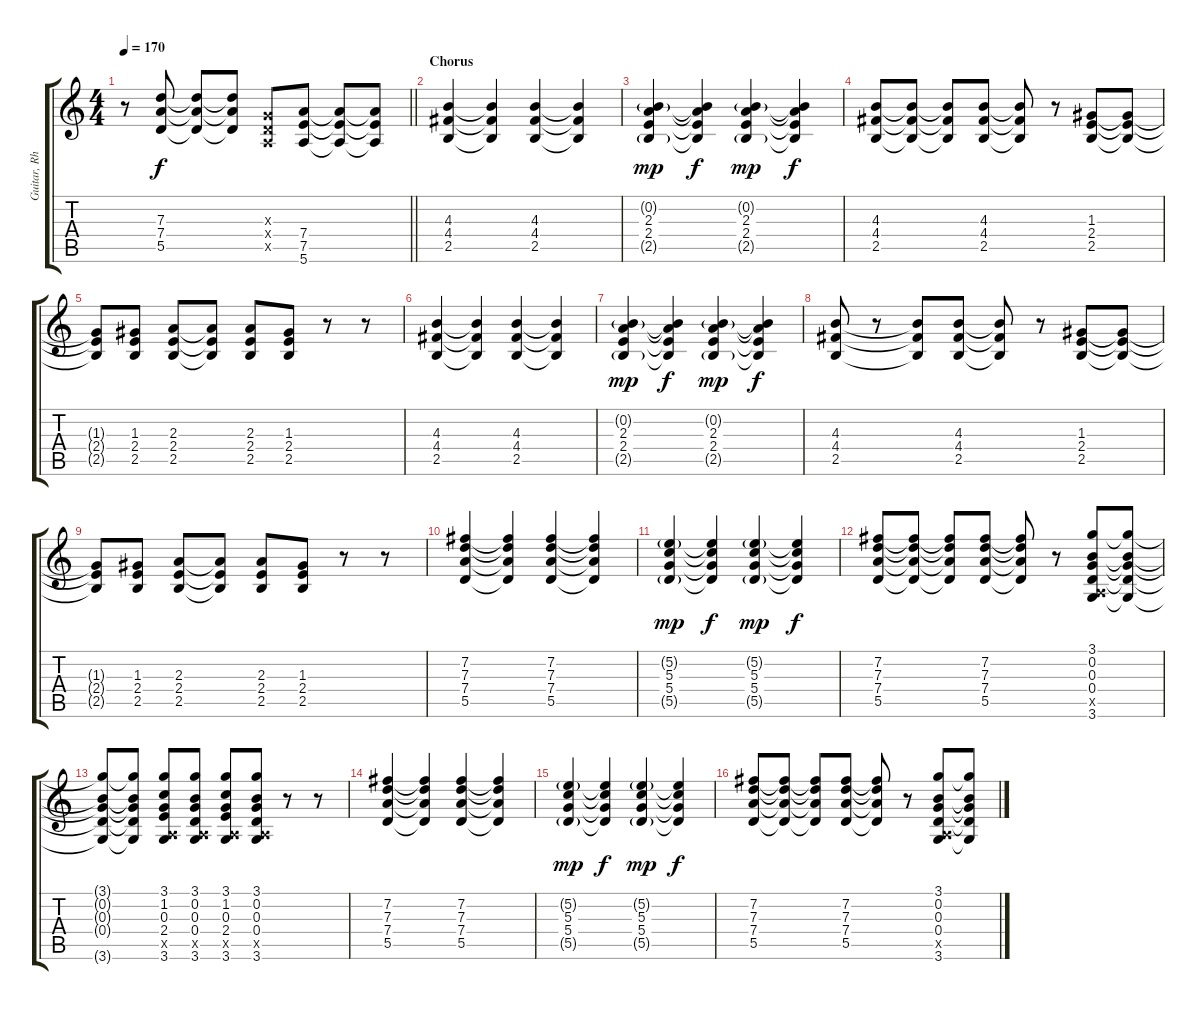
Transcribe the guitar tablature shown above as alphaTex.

\track ("Guitar, Rhythm" "Guitar, Rh") {instrument overdrivenguitar}
\staff {score tabs}
\tuning (E4 B3 G3 D3 A2 E2) {hide}
\ts (4 4)
\tempo 170
\clef g2
\barLineRight lightlight
\ks c
r.8{dy f} (7.3 7.4 5.5).8 (7.3{t} 7.4{t} 5.5{t}).8 (7.3{t} 7.4{t} 5.5{t}).8 (0.3{x} 0.4{x} 0.5{x}).8 (7.4 7.5 5.6).8 (7.4{t} 7.5{t} 5.6{t}).8 (7.4{t} 7.5{t} 5.6{t}).8 |
\section ("" "Chorus")
(4.3 4.4 2.5).4 (4.3{t} 4.4{t} 2.5{t}).4 (4.3 4.4 2.5).4 (4.3{t} 4.4{t} 2.5{t}).4 |
(0.2{g} 2.3 2.4 2.5{g}).4{dy mp} (0.2{t} 2.3{t} 2.4{t} 2.5{t}).4{dy f} (0.2{g} 2.3 2.4 2.5{g}).4{dy mp} (0.2{t} 2.3{t} 2.4{t} 2.5{t}).4{dy f} |
(4.3 4.4 2.5).8 (4.3{t} 4.4{t} 2.5{t}).8 (4.3{t} 4.4{t} 2.5{t}).8 (4.3 4.4 2.5).8 (4.3{t} 4.4{t} 2.5{t}).8 r.8 (1.3 2.4 2.5).8 (1.3{t} 2.4{t} 2.5{t}).8 |
(1.3{t} 2.4{t} 2.5{t}).8 (1.3 2.4 2.5).8 (2.3 2.4 2.5).8 (2.3{t} 2.4{t} 2.5{t}).8 (2.3 2.4 2.5).8 (1.3 2.4 2.5).8 r.8 r.8 |
(4.3 4.4 2.5).4 (4.3{t} 4.4{t} 2.5{t}).4 (4.3 4.4 2.5).4 (4.3{t} 4.4{t} 2.5{t}).4 |
(0.2{g} 2.3 2.4 2.5{g}).4{dy mp} (0.2{t} 2.3{t} 2.4{t} 2.5{t}).4{dy f} (0.2{g} 2.3 2.4 2.5{g}).4{dy mp} (0.2{t} 2.3{t} 2.4{t} 2.5{t}).4{dy f} |
(4.3 4.4 2.5).8 r.8 (4.3{t} 4.4{t} 2.5{t}).8 (4.3 4.4 2.5).8 (4.3{t} 4.4{t} 2.5{t}).8 r.8 (1.3 2.4 2.5).8 (1.3{t} 2.4{t} 2.5{t}).8 |
(1.3{t} 2.4{t} 2.5{t}).8 (1.3 2.4 2.5).8 (2.3 2.4 2.5).8 (2.3{t} 2.4{t} 2.5{t}).8 (2.3 2.4 2.5).8 (1.3 2.4 2.5).8 r.8 r.8 |
(7.2 7.3 7.4 5.5).4 (7.2{t} 7.3{t} 7.4{t} 5.5{t}).4 (7.2 7.3 7.4 5.5).4 (7.2{t} 7.3{t} 7.4{t} 5.5{t}).4 |
(5.2{g} 5.3 5.4 5.5{g}).4{dy mp} (5.2{t} 5.3{t} 5.4{t} 5.5{t}).4{dy f} (5.2{g} 5.3 5.4 5.5{g}).4{dy mp} (5.2{t} 5.3{t} 5.4{t} 5.5{t}).4{dy f} |
(7.2 7.3 7.4 5.5).8 (7.2{t} 7.3{t} 7.4{t} 5.5{t}).8 (7.2{t} 7.3{t} 7.4{t} 5.5{t}).8 (7.2 7.3 7.4 5.5).8 (7.2{t} 7.3{t} 7.4{t} 5.5{t}).8 r.8 (3.1 0.2 0.3 0.4 0.5{x} 3.6).8 (3.1{t} 0.2{t} 0.3{t} 0.4{t} 3.6{t}).8 |
(3.1{t} 0.2{t} 0.3{t} 0.4{t} 3.6{t}).8 (3.1{t} 0.2{t} 0.3{t} 0.4{t} 3.6{t}).8 (3.1 1.2 0.3 2.4 0.5{x} 3.6).8 (3.1 0.2 0.3 0.4 0.5{x} 3.6).8 (3.1 1.2 0.3 2.4 0.5{x} 3.6).8 (3.1 0.2 0.3 0.4 0.5{x} 3.6).8 r.8 r.8 |
(7.2 7.3 7.4 5.5).4 (7.2{t} 7.3{t} 7.4{t} 5.5{t}).4 (7.2 7.3 7.4 5.5).4 (7.2{t} 7.3{t} 7.4{t} 5.5{t}).4 |
(5.2{g} 5.3 5.4 5.5{g}).4{dy mp} (5.2{t} 5.3{t} 5.4{t} 5.5{t}).4{dy f} (5.2{g} 5.3 5.4 5.5{g}).4{dy mp} (5.2{t} 5.3{t} 5.4{t} 5.5{t}).4{dy f} |
(7.2 7.3 7.4 5.5).8 (7.2{t} 7.3{t} 7.4{t} 5.5{t}).8 (7.2{t} 7.3{t} 7.4{t} 5.5{t}).8 (7.2 7.3 7.4 5.5).8 (7.2{t} 7.3{t} 7.4{t} 5.5{t}).8 r.8 (3.1 0.2 0.3 0.4 0.5{x} 3.6).8 (3.1{t} 0.2{t} 0.3{t} 0.4{t} 3.6{t}).8
